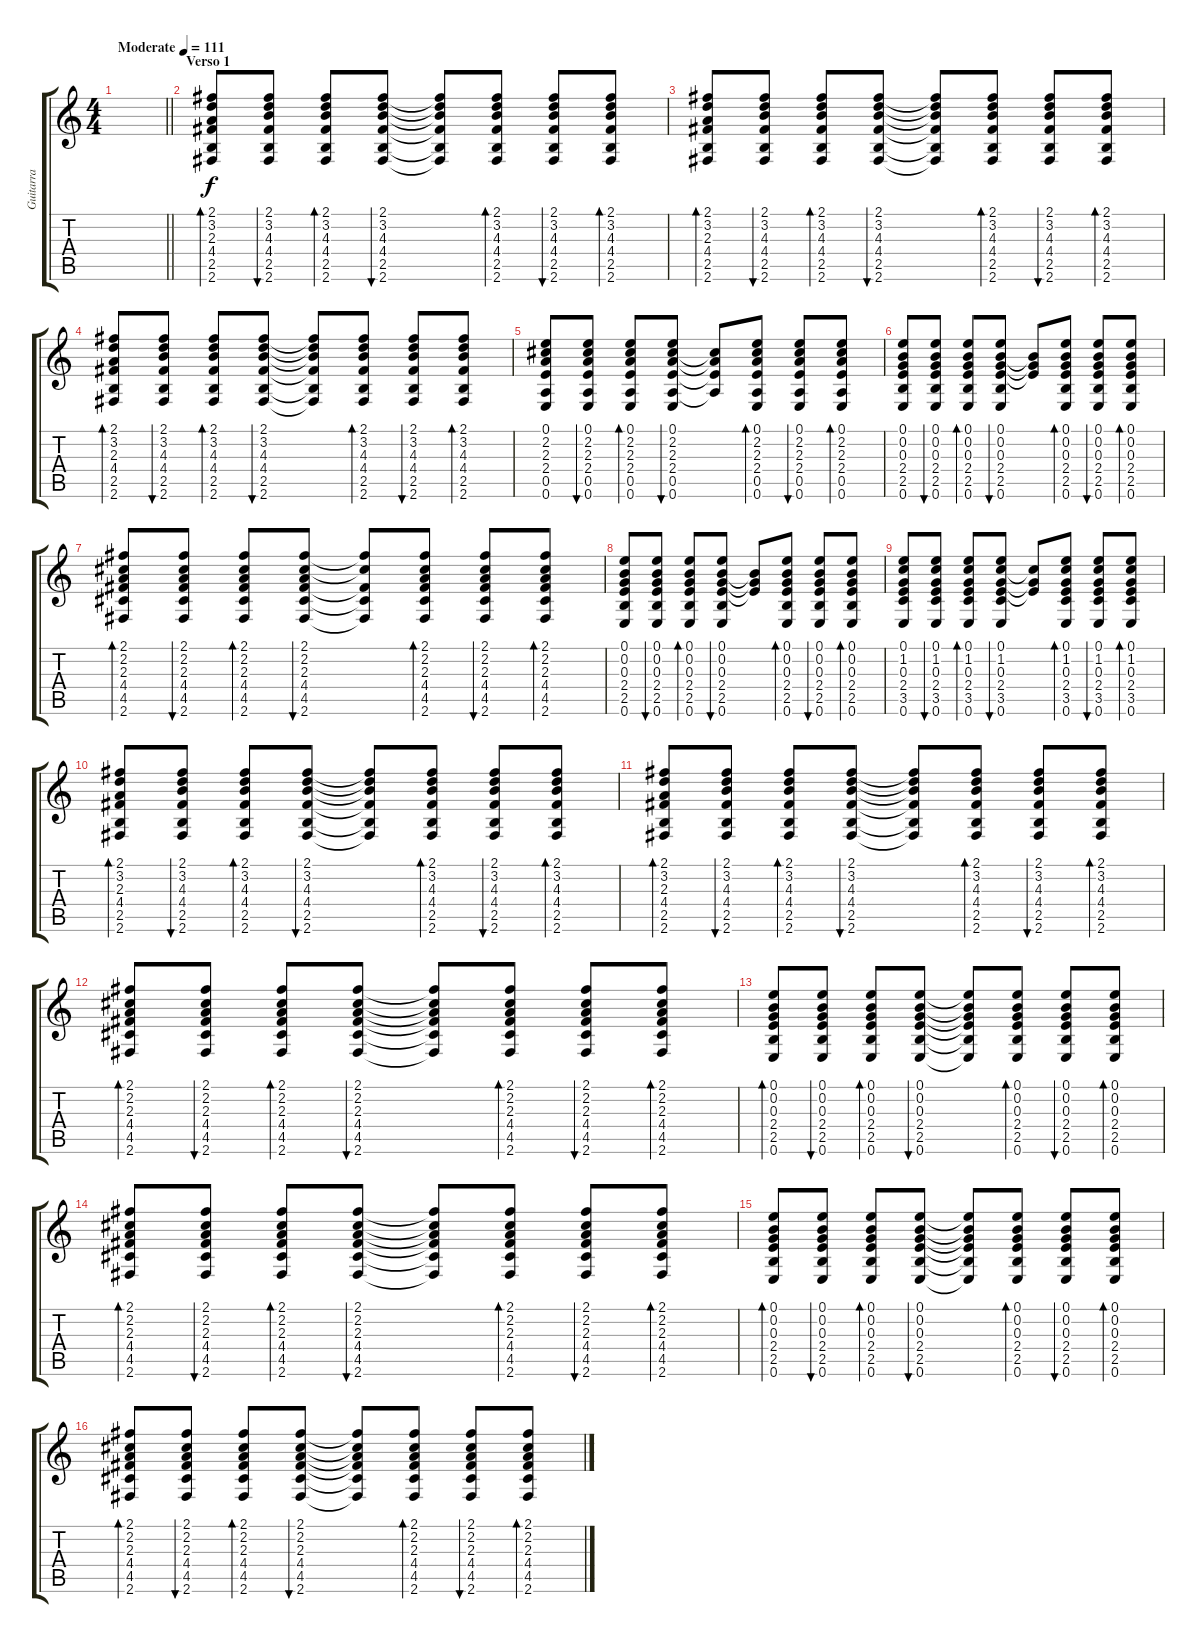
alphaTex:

\track ("Guitarra" "Guitarra") {instrument acousticguitarsteel}
\staff {score tabs}
\tuning (E4 B3 G3 D3 A2 E2) {hide}
\ts (4 4)
\tempo (111 "Moderate")
\clef g2
\barLineRight lightlight
\ks c
|
\section ("" "Verso 1")
(2.1 3.2 2.3 4.4 2.5 2.6).8{bd 60} (2.1 3.2 4.3 4.4 2.5 2.6).8{bu 60} (2.1 3.2 4.3 4.4 2.5 2.6).8{bd 60} (2.1 3.2 4.3 4.4 2.5 2.6).8{bu 60} (2.1{t} 3.2{t} 4.3{t} 4.4{t} 2.5{t} 2.6{t}).8 (2.1 3.2 4.3 4.4 2.5 2.6).8{bd 60} (2.1 3.2 4.3 4.4 2.5 2.6).8{bu 60} (2.1 3.2 4.3 4.4 2.5 2.6).8{bd 60} |
(2.1 3.2 2.3 4.4 2.5 2.6).8{bd 60} (2.1 3.2 4.3 4.4 2.5 2.6).8{bu 60} (2.1 3.2 4.3 4.4 2.5 2.6).8{bd 60} (2.1 3.2 4.3 4.4 2.5 2.6).8{bu 60} (2.1{t} 3.2{t} 4.3{t} 4.4{t} 2.5{t} 2.6{t}).8 (2.1 3.2 4.3 4.4 2.5 2.6).8{bd 60} (2.1 3.2 4.3 4.4 2.5 2.6).8{bu 60} (2.1 3.2 4.3 4.4 2.5 2.6).8{bd 60} |
(2.1 3.2 2.3 4.4 2.5 2.6).8{bd 60} (2.1 3.2 4.3 4.4 2.5 2.6).8{bu 60} (2.1 3.2 4.3 4.4 2.5 2.6).8{bd 60} (2.1 3.2 4.3 4.4 2.5 2.6).8{bu 60} (2.1{t} 3.2{t} 4.3{t} 4.4{t} 2.5{t} 2.6{t}).8 (2.1 3.2 4.3 4.4 2.5 2.6).8{bd 60} (2.1 3.2 4.3 4.4 2.5 2.6).8{bu 60} (2.1 3.2 4.3 4.4 2.5 2.6).8{bd 60} |
(0.1 2.2 2.3 2.4 0.5 0.6).8 (0.1 2.2 2.3 2.4 0.5 0.6).8{bu 60} (0.1 2.2 2.3 2.4 0.5 0.6).8{bd 60} (0.1 2.2 2.3 2.4 0.5 0.6).8{bu 60} (2.2{t} 2.3{t} 2.4{t} 0.5{t}).8 (0.1 2.2 2.3 2.4 0.5 0.6).8{bd 60} (0.1 2.2 2.3 2.4 0.5 0.6).8{bu 60} (0.1 2.2 2.3 2.4 0.5 0.6).8{bd 60} |
(0.1 0.2 0.3 2.4 2.5 0.6).8 (0.1 0.2 0.3 2.4 2.5 0.6).8{bu 60} (0.1 0.2 0.3 2.4 2.5 0.6).8{bd 60} (0.1 0.2 0.3 2.4 2.5 0.6).8{bu 60} (0.2{t} 0.3{t} 2.4{t}).8 (0.1 0.2 0.3 2.4 2.5 0.6).8{bd 60} (0.1 0.2 0.3 2.4 2.5 0.6).8{bu 60} (0.1 0.2 0.3 2.4 2.5 0.6).8{bd 60} |
(2.1 2.2 2.3 4.4 4.5 2.6).8{bd 60} (2.1 2.2 2.3 4.4 4.5 2.6).8{bu 60} (2.1 2.2 2.3 4.4 4.5 2.6).8{bd 60} (2.1 2.2 2.3 4.4 4.5 2.6).8{bu 60} (2.1{t} 2.2{t} 4.4{t} 4.5{t} 2.6{t}).8 (2.1 2.2 2.3 4.4 4.5 2.6).8{bd 60} (2.1 2.2 2.3 4.4 4.5 2.6).8{bu 60} (2.1 2.2 2.3 4.4 4.5 2.6).8{bd 60} |
(0.1 0.2 0.3 2.4 2.5 0.6).8 (0.1 0.2 0.3 2.4 2.5 0.6).8{bu 60} (0.1 0.2 0.3 2.4 2.5 0.6).8{bd 60} (0.1 0.2 0.3 2.4 2.5 0.6).8{bu 60} (0.2{t} 0.3{t} 2.4{t}).8 (0.1 0.2 0.3 2.4 2.5 0.6).8{bd 60} (0.1 0.2 0.3 2.4 2.5 0.6).8{bu 60} (0.1 0.2 0.3 2.4 2.5 0.6).8{bd 60} |
(0.1 1.2 0.3 2.4 3.5 0.6).8 (0.1 1.2 0.3 2.4 3.5 0.6).8{bu 60} (0.1 1.2 0.3 2.4 3.5 0.6).8{bd 60} (0.1 1.2 0.3 2.4 3.5 0.6).8{bu 60} (1.2{t} 0.3{t} 2.4{t}).8 (0.1 1.2 0.3 2.4 3.5 0.6).8{bd 60} (0.1 1.2 0.3 2.4 3.5 0.6).8{bu 60} (0.1 1.2 0.3 2.4 3.5 0.6).8{bd 60} |
(2.1 3.2 2.3 4.4 2.5 2.6).8{bd 60} (2.1 3.2 4.3 4.4 2.5 2.6).8{bu 60} (2.1 3.2 4.3 4.4 2.5 2.6).8{bd 60} (2.1 3.2 4.3 4.4 2.5 2.6).8{bu 60} (2.1{t} 3.2{t} 4.3{t} 4.4{t} 2.5{t} 2.6{t}).8 (2.1 3.2 4.3 4.4 2.5 2.6).8{bd 60} (2.1 3.2 4.3 4.4 2.5 2.6).8{bu 60} (2.1 3.2 4.3 4.4 2.5 2.6).8{bd 60} |
(2.1 3.2 2.3 4.4 2.5 2.6).8{bd 60} (2.1 3.2 4.3 4.4 2.5 2.6).8{bu 60} (2.1 3.2 4.3 4.4 2.5 2.6).8{bd 60} (2.1 3.2 4.3 4.4 2.5 2.6).8{bu 60} (2.1{t} 3.2{t} 4.3{t} 4.4{t} 2.5{t} 2.6{t}).8 (2.1 3.2 4.3 4.4 2.5 2.6).8{bd 60} (2.1 3.2 4.3 4.4 2.5 2.6).8{bu 60} (2.1 3.2 4.3 4.4 2.5 2.6).8{bd 60} |
(2.1 2.2 2.3 4.4 4.5 2.6).8{bd 60} (2.1 2.2 2.3 4.4 4.5 2.6).8{bu 60} (2.1 2.2 2.3 4.4 4.5 2.6).8{bd 60} (2.1 2.2 2.3 4.4 4.5 2.6).8{bu 60} (2.1{t} 2.2{t} 2.3{t} 4.4{t} 4.5{t} 2.6{t}).8 (2.1 2.2 2.3 4.4 4.5 2.6).8{bd 60} (2.1 2.2 2.3 4.4 4.5 2.6).8{bu 60} (2.1 2.2 2.3 4.4 4.5 2.6).8{bd 60} |
(0.1 0.2 0.3 2.4 2.5 0.6).8{bd 60} (0.1 0.2 0.3 2.4 2.5 0.6).8{bu 60} (0.1 0.2 0.3 2.4 2.5 0.6).8{bd 60} (0.1 0.2 0.3 2.4 2.5 0.6).8{bu 60} (0.1{t} 0.2{t} 0.3{t} 2.4{t} 2.5{t} 0.6{t}).8 (0.1 0.2 0.3 2.4 2.5 0.6).8{bd 60} (0.1 0.2 0.3 2.4 2.5 0.6).8{bu 60} (0.1 0.2 0.3 2.4 2.5 0.6).8{bd 60} |
(2.1 2.2 2.3 4.4 4.5 2.6).8{bd 60} (2.1 2.2 2.3 4.4 4.5 2.6).8{bu 60} (2.1 2.2 2.3 4.4 4.5 2.6).8{bd 60} (2.1 2.2 2.3 4.4 4.5 2.6).8{bu 60} (2.1{t} 2.2{t} 2.3{t} 4.4{t} 4.5{t} 2.6{t}).8 (2.1 2.2 2.3 4.4 4.5 2.6).8{bd 60} (2.1 2.2 2.3 4.4 4.5 2.6).8{bu 60} (2.1 2.2 2.3 4.4 4.5 2.6).8{bd 60} |
(0.1 0.2 0.3 2.4 2.5 0.6).8{bd 60} (0.1 0.2 0.3 2.4 2.5 0.6).8{bu 60} (0.1 0.2 0.3 2.4 2.5 0.6).8{bd 60} (0.1 0.2 0.3 2.4 2.5 0.6).8{bu 60} (0.1{t} 0.2{t} 0.3{t} 2.4{t} 2.5{t} 0.6{t}).8 (0.1 0.2 0.3 2.4 2.5 0.6).8{bd 60} (0.1 0.2 0.3 2.4 2.5 0.6).8{bu 60} (0.1 0.2 0.3 2.4 2.5 0.6).8{bd 60} |
(2.1 2.2 2.3 4.4 4.5 2.6).8{bd 60} (2.1 2.2 2.3 4.4 4.5 2.6).8{bu 60} (2.1 2.2 2.3 4.4 4.5 2.6).8{bd 60} (2.1 2.2 2.3 4.4 4.5 2.6).8{bu 60} (2.1{t} 2.2{t} 2.3{t} 4.4{t} 4.5{t} 2.6{t}).8 (2.1 2.2 2.3 4.4 4.5 2.6).8{bd 60} (2.1 2.2 2.3 4.4 4.5 2.6).8{bu 60} (2.1 2.2 2.3 4.4 4.5 2.6).8{bd 60}
